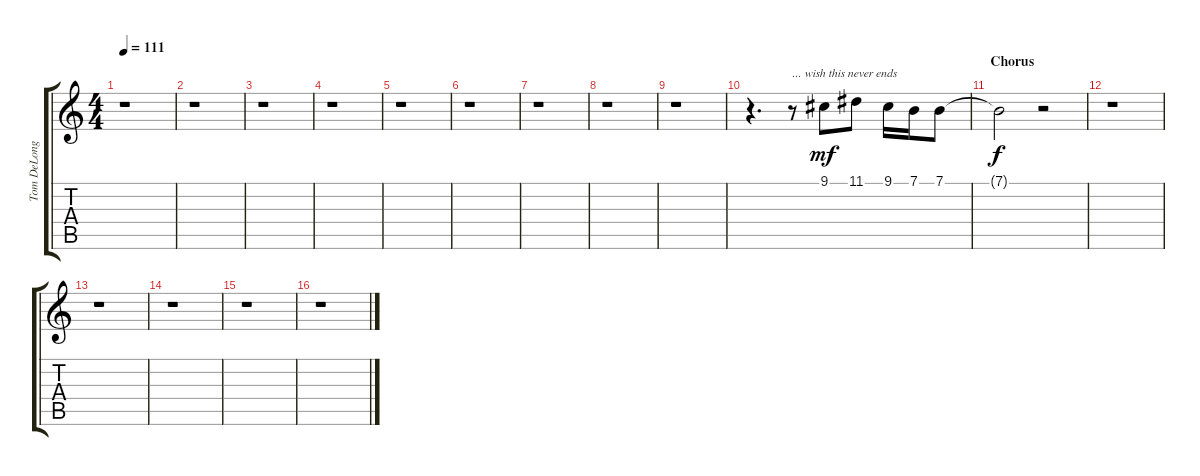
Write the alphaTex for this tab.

\track ("Tom DeLonge - Vocal" "Tom DeLong") {instrument lead8bassandlead}
\staff {score tabs}
\tuning (E4 B3 G3 D3 A2 E2) {hide}
\ts (4 4)
\tempo 111
\clef g2
\ks c
r.1{dy mf} |
r.1 |
r.1 |
r.1 |
r.1 |
r.1 |
r.1 |
r.1 |
r.1 |
r.4{d} r.8{txt "... wish this never ends"} 9.1.8 11.1.8 9.1.16 7.1.16 7.1.8 |
\section ("" "Chorus")
7.1{t}.2{dy f} r.2 |
r.1 |
r.1 |
r.1 |
r.1 |
r.1
